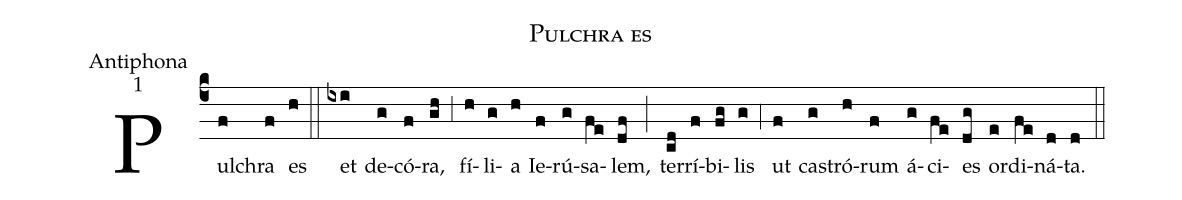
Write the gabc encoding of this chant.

name:Pulchra es;
office-part:Antiphona;
mode:1;
%%
(c4) Pul(f)chra(f) es(h) (::)
et(ixi) de(g)có(f)ra,(gh) (,3) fí(h)li(g)a(h) Ie(f)rú(g)sa(fe)lem,(df) (;) ter(cd)rí(f)bi(fg)lis(g) (,4) ut(f) ca(g)stró(h)rum(f) á(g)ci(fe)es(dg) or(e)di(fe)ná(d)ta.(d) (::)
